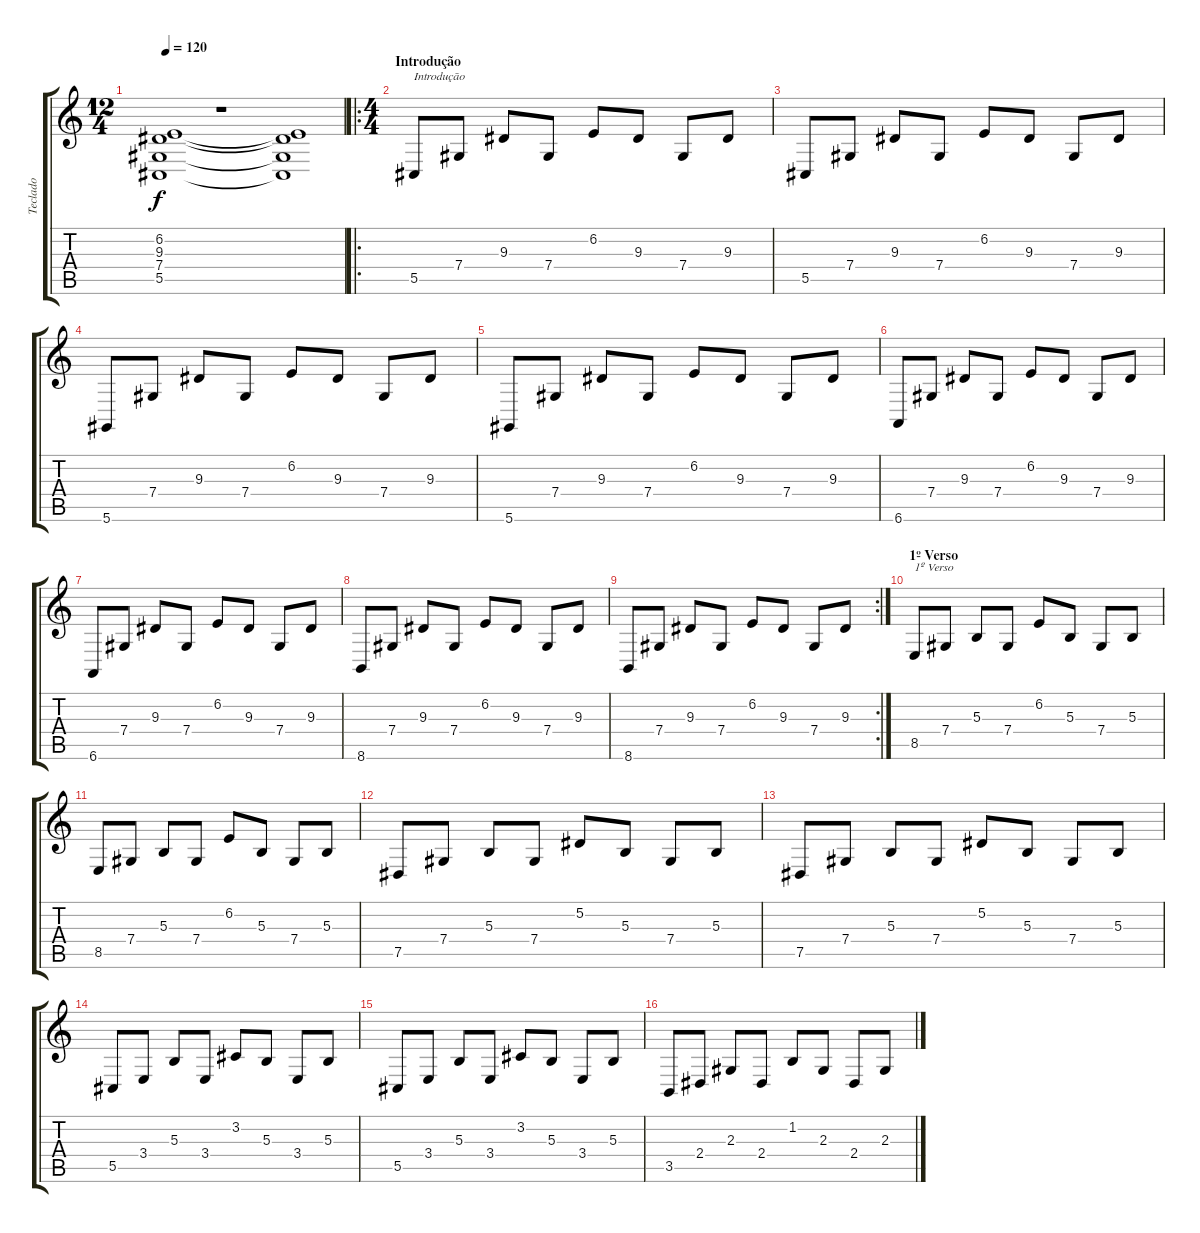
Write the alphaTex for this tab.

\track ("Teclado" "Teclado") {instrument fx5brightness}
\staff {score tabs}
\tuning (Eb4 Bb3 Gb3 Db3 Ab2 Eb2) {hide}
\ts (12 4)
\tempo 120
\clef g2
\ks c
(6.2 9.3 7.4 5.5).1{dy f instrument synthstrings1} r.1 (6.2{t} 9.3{t} 7.4{t} 5.5{t}).1 |
\ro
\ts (4 4)
\section ("" "Introdução")
5.5.8{txt "Introdução" instrument fx5brightness} 7.4.8 9.3.8 7.4.8 6.2.8 9.3.8 7.4.8 9.3.8 |
5.5.8 7.4.8 9.3.8 7.4.8 6.2.8 9.3.8 7.4.8 9.3.8 |
5.6.8 7.4.8 9.3.8 7.4.8 6.2.8 9.3.8 7.4.8 9.3.8 |
5.6.8 7.4.8 9.3.8 7.4.8 6.2.8 9.3.8 7.4.8 9.3.8 |
6.6.8 7.4.8 9.3.8 7.4.8 6.2.8 9.3.8 7.4.8 9.3.8 |
6.6.8 7.4.8 9.3.8 7.4.8 6.2.8 9.3.8 7.4.8 9.3.8 |
8.6.8 7.4.8 9.3.8 7.4.8 6.2.8 9.3.8 7.4.8 9.3.8 |
\rc 2
8.6.8 7.4.8 9.3.8 7.4.8 6.2.8 9.3.8 7.4.8 9.3.8 |
\section ("" "1º Verso")
8.5.8{txt "1º Verso"} 7.4.8 5.3.8 7.4.8 6.2.8 5.3.8 7.4.8 5.3.8 |
8.5.8 7.4.8 5.3.8 7.4.8 6.2.8 5.3.8 7.4.8 5.3.8 |
7.5.8 7.4.8 5.3.8 7.4.8 5.2.8 5.3.8 7.4.8 5.3.8 |
7.5.8 7.4.8 5.3.8 7.4.8 5.2.8 5.3.8 7.4.8 5.3.8 |
5.5.8 3.4.8 5.3.8 3.4.8 3.2.8 5.3.8 3.4.8 5.3.8 |
5.5.8 3.4.8 5.3.8 3.4.8 3.2.8 5.3.8 3.4.8 5.3.8 |
3.5.8 2.4.8 2.3.8 2.4.8 1.2.8 2.3.8 2.4.8 2.3.8
